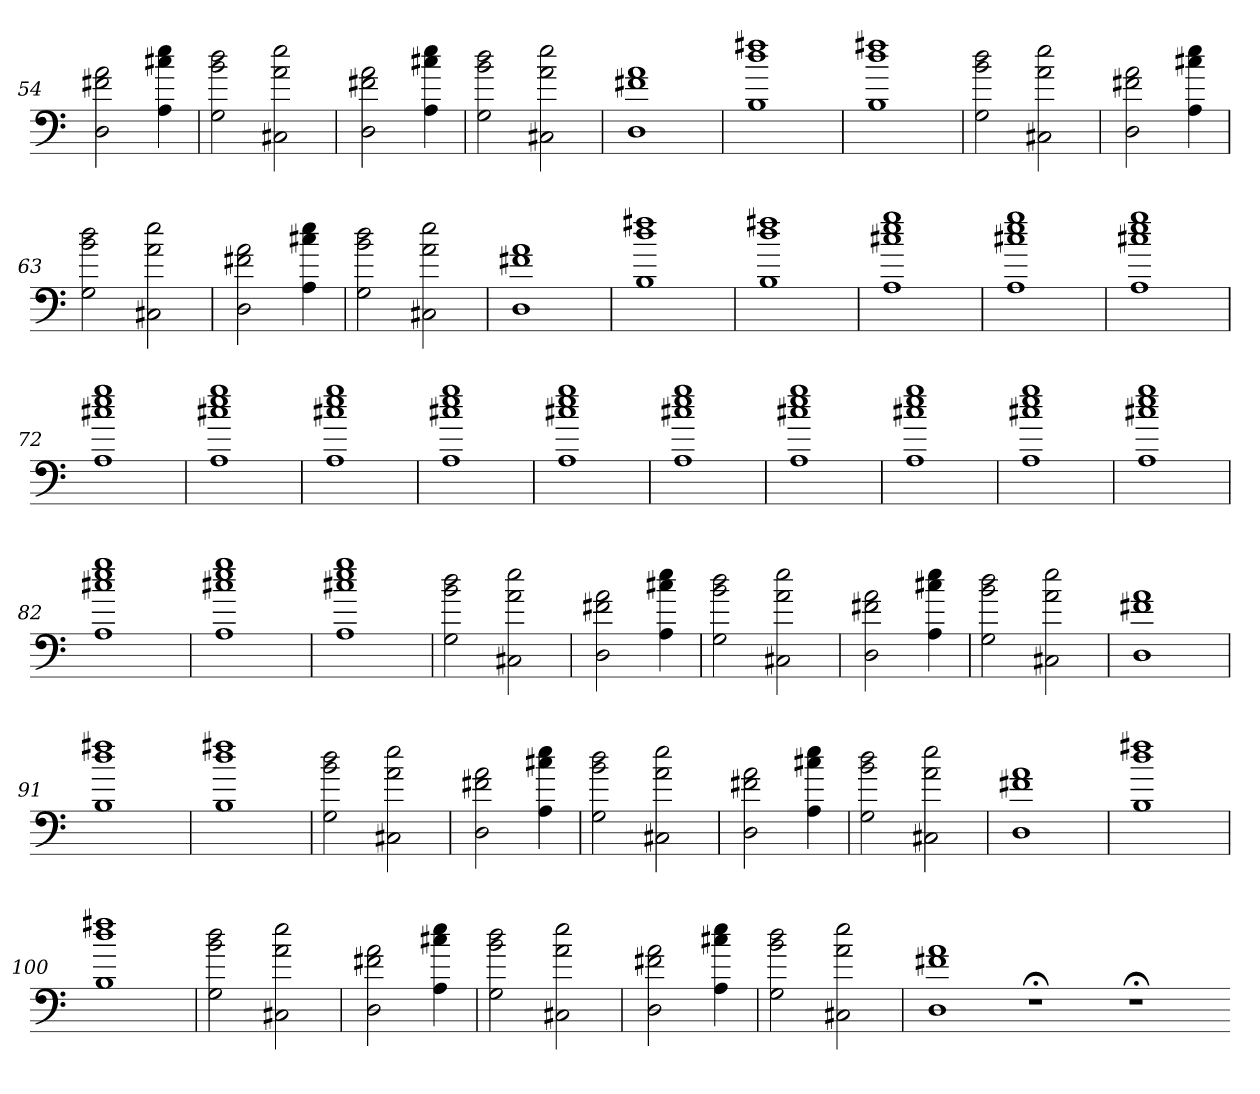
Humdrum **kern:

**kern
*part1
*staff1
=54
2D 2f#X 2a
4A 4cc#X 4ee
=55
2G 2b 2dd
2C#X 2a 2ee
=56
2D 2f#X 2a
4A 4cc#X 4ee
=57
2G 2b 2dd
2C#X 2a 2ee
=58
1D 1f#X 1a
=59
1B 1dd 1ff#X
=60
1B 1dd 1ff#X
=61
2G 2b 2dd
2C#X 2a 2ee
=62
2D 2f#X 2a
4A 4cc#X 4ee
=63
2G 2b 2dd
2C#X 2a 2ee
=64
2D 2f#X 2a
4A 4cc#X 4ee
=65
2G 2b 2dd
2C#X 2a 2ee
=66
1D 1f#X 1a
=67
1B 1dd 1ff#X
=68
1B 1dd 1ff#X
=69
1A 1cc#X 1ee 1gg
=70
1A 1cc#X 1ee 1gg
=71
1A 1cc#X 1ee 1gg
=72
1A 1cc#X 1ee 1gg
=73
1A 1cc#X 1ee 1gg
=74
1A 1cc#X 1ee 1gg
=75
1A 1cc#X 1ee 1gg
=76
1A 1cc#X 1ee 1gg
=77
1A 1cc#X 1ee 1gg
=78
1A 1cc#X 1ee 1gg
=79
1A 1cc#X 1ee 1gg
=80
1A 1cc#X 1ee 1gg
=81
1A 1cc#X 1ee 1gg
=82
1A 1cc#X 1ee 1gg
=83
1A 1cc#X 1ee 1gg
=84
1A 1cc#X 1ee 1gg
=85
2G 2b 2dd
2C#X 2a 2ee
=86
2D 2f#X 2a
4A 4cc#X 4ee
=87
2G 2b 2dd
2C#X 2a 2ee
=88
2D 2f#X 2a
4A 4cc#X 4ee
=89
2G 2b 2dd
2C#X 2a 2ee
=90
1D 1f#X 1a
=91
1B 1dd 1ff#X
=92
1B 1dd 1ff#X
=93
2G 2b 2dd
2C#X 2a 2ee
=94
2D 2f#X 2a
4A 4cc#X 4ee
=95
2G 2b 2dd
2C#X 2a 2ee
=96
2D 2f#X 2a
4A 4cc#X 4ee
=97
2G 2b 2dd
2C#X 2a 2ee
=98
1D 1f#X 1a
=99
1B 1dd 1ff#X
=100
1B 1dd 1ff#X
=101
2G 2b 2dd
2C#X 2a 2ee
=102
2D 2f#X 2a
4A 4cc#X 4ee
=103
2G 2b 2dd
2C#X 2a 2ee
=104
2D 2f#X 2a
4A 4cc#X 4ee
=105
2G 2b 2dd
2C#X 2a 2ee
=106
1D 1f#X 1a
1r;<
1r;<
=-
*-
